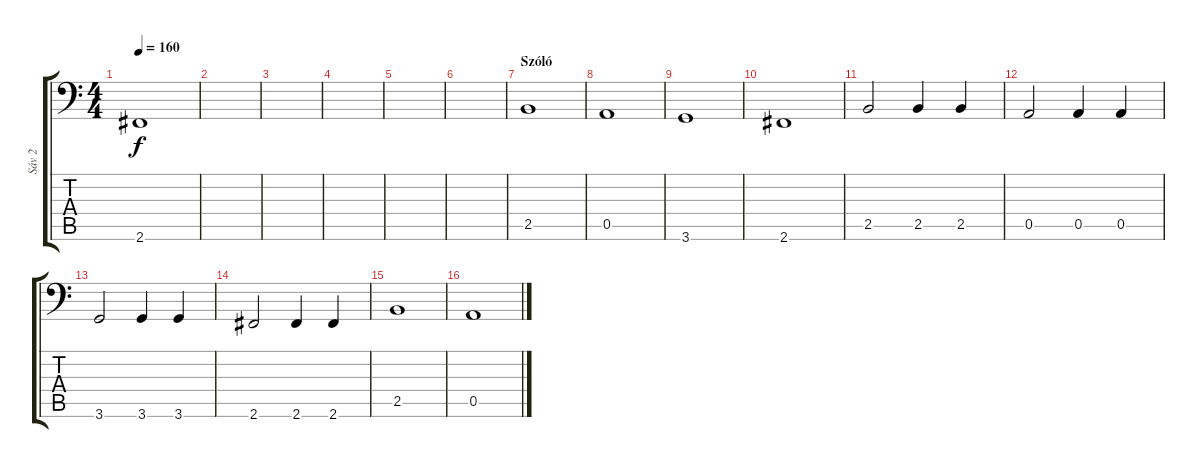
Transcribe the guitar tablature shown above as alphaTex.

\track ("Sáv 2" "Sáv 2") {instrument fretlessbass}
\staff {score tabs}
\tuning (E3 B2 G2 D2 A1 E1) {hide}
\ts (4 4)
\tempo 160
\clef f4
\ks c
2.6.1{dy f} |
|
|
|
|
|
\section ("" "Szóló")
2.5.1 |
0.5.1 |
3.6.1 |
2.6.1 |
2.5.2 2.5.4 2.5.4 |
0.5.2 0.5.4 0.5.4 |
3.6.2 3.6.4 3.6.4 |
2.6.2 2.6.4 2.6.4 |
2.5.1 |
0.5.1
